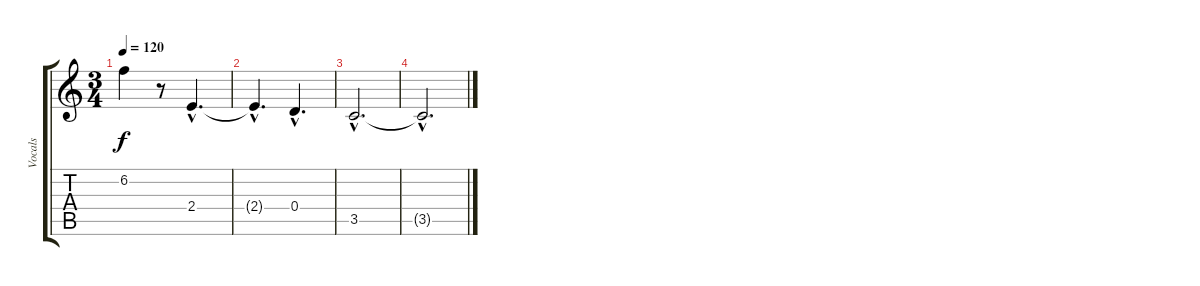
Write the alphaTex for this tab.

\track ("Vocals" "Vocals") {instrument clarinet}
\staff {score tabs}
\tuning (E5 B4 G4 D4 A3 E3) {hide}
\ts (3 4)
\tempo 120
\clef g2
\ks c
6.2{t}.4{dy f} r.8 2.4{hac}.4{d} |
2.4{hac t}.4{d} 0.4{hac}.4{d} |
3.5{hac}.2{d} |
3.5{hac t}.2{d}
